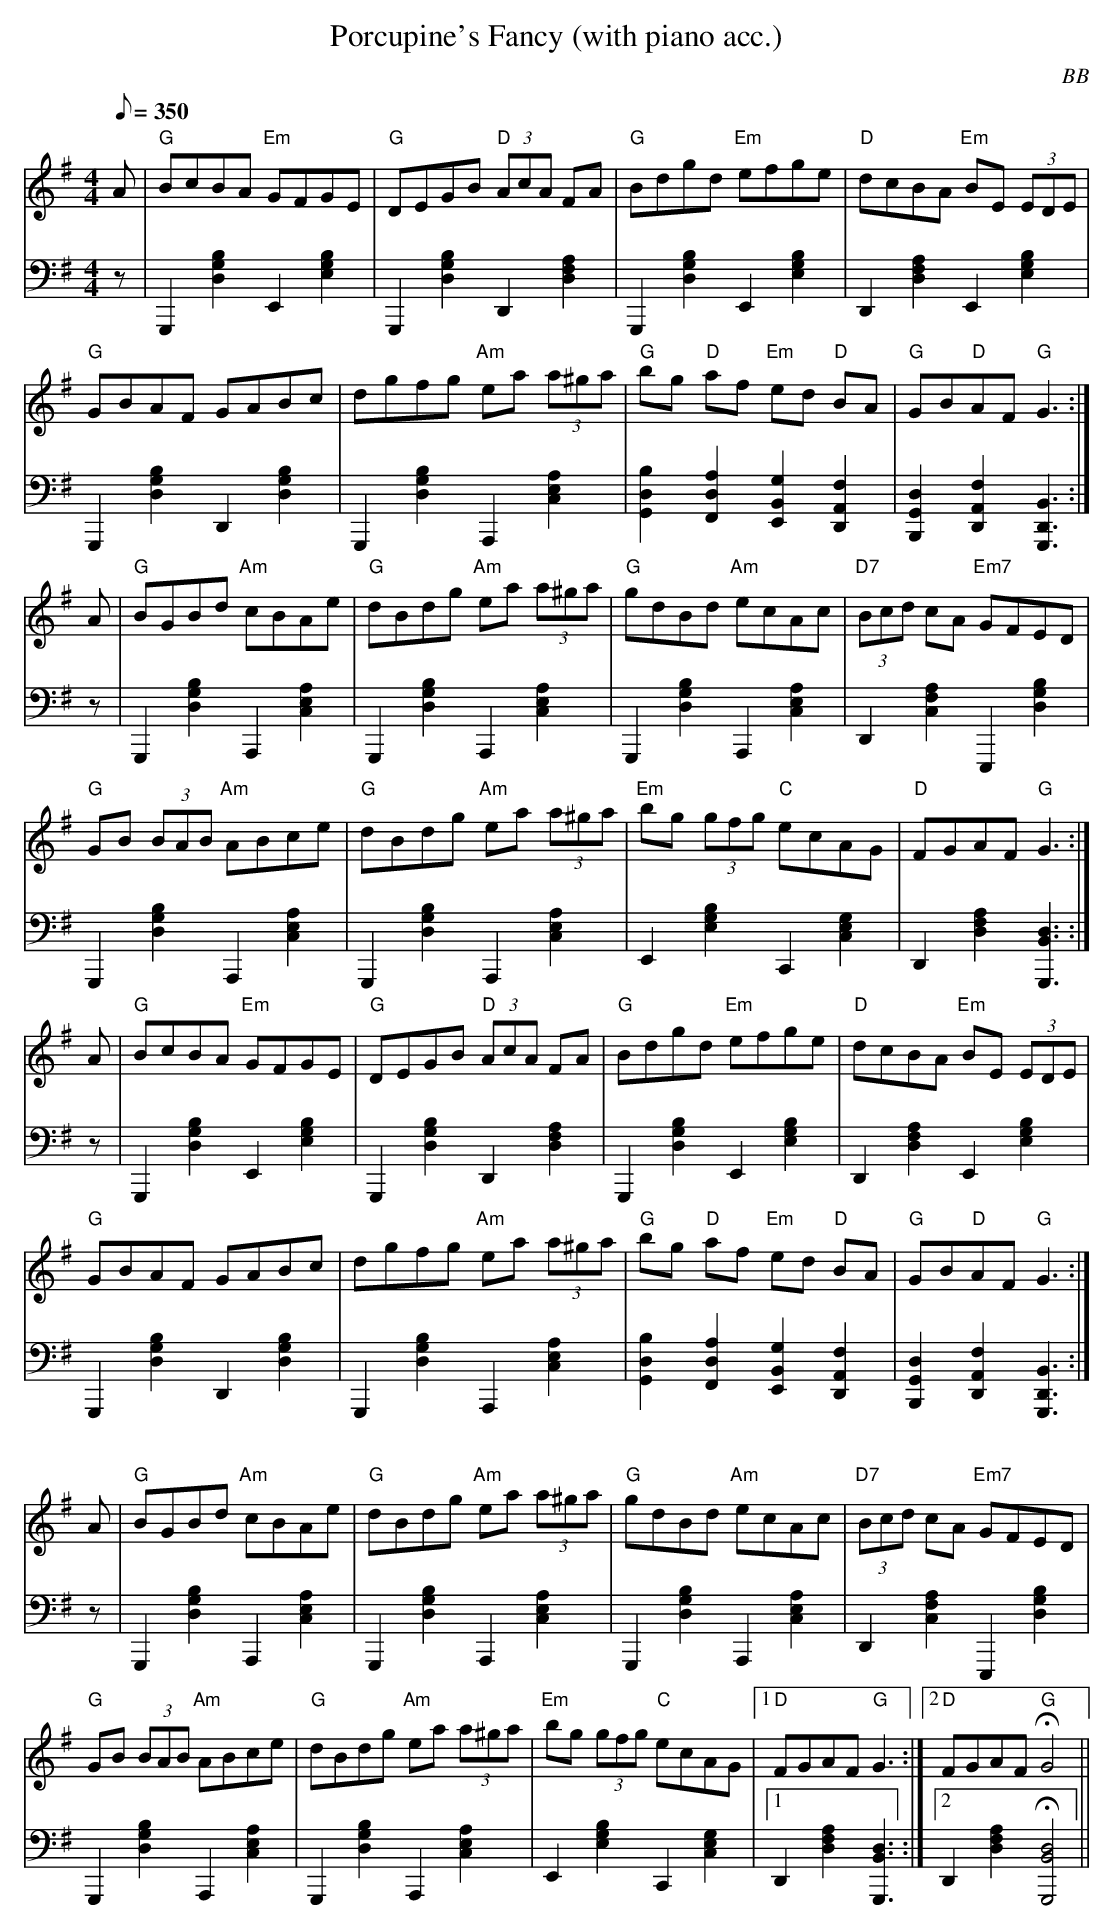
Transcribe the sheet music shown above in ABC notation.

X:1
T: Porcupine's Fancy (with piano acc.)
C: BB
L: 1/8
M: 4/4
Q: 1/8=350
V: 1 program 1 21 %acc
V: 2 volume=70 clef=bass m=D program 1 00
K: G
[V:1] A|"G"BcBA "Em"GFGE|"G"DEGB "D"(3AcA FA|"G"Bdgd "Em"efge|"D"dcBA "Em"BE (3EDE|
[V:2] z|G,,2[G2D2B2]E,2[B2E2G2]|G,,2[G2D2B2]D,2[D2A2F2]|G,,2[G2D2B2]E,2[B2E2G2]|\
D,2[D2A2F2]E,2[B2E2G2]|
[V:1] "G"GBAF GABc | dgfg "Am"ea (3a^ga | "G"bg "D"af "Em"ed "D"BA |"G"GB"D"AF "G"G3 :|
[V:2] G,,2[G2D2B2]D,2[G2D2B2]|G,,2[G2D2B2]A,,2[A2E2C2]|\
[G,2D2B2][D2A2F,2][E,2B,2G2][D,2A,2F2]|[G,2D2B,,2][D,2A,2F2][G,,3D,3B,3] :|
[V:1] A|"G"BGBd "Am"cBAe|"G"dBdg "Am"ea (3a^ga|"G"gdBd "Am"ecAc|"D7"(3Bcd cA "Em7"GFED |
[V:2] z|G,,2[G2D2B2]A,,2[A2E2C2]|G,,2[G2D2B2]A,,2[A2C2E2]|G,,2[G2D2B2]A,,2[A2C2E2]|\
D,2[C2A2F2]E,,2[G2D2B2]|
[V:1] "G"GB (3BAB "Am"ABce | "G"dBdg "Am"ea (3a^ga | "Em"bg (3gfg "C"ecAG |"D"FGAF "G"G3 :|
[V:2] G,,2[G2D2B2]A,,2[A2E2C2]|G,,2[G2D2B2]A,,2[A2C2E2]|E,2[B2E2G2]C,2[C2G2E2]|\
D,2[D2A2F2][G,,3D3B,3] :|
[V:1] A |"G"BcBA "Em"GFGE |"G"DEGB "D"(3AcA FA |"G"Bdgd "Em"efge |"D"dcBA "Em"BE (3EDE |
[V:2] z|G,,2[G2D2B2]E,2[B2E2G2]|G,,2[G2D2B2]D,2[D2A2F2]|G,,2[G2D2B2]E,2[B2E2G2]|\
D,2[D2A2F2]E,2[B2E2G2]|
[V:1] "G"GBAF GABc | dgfg "Am"ea (3a^ga | "G"bg "D"af "Em"ed "D"BA |"G"GB"D"AF "G"G3 :|
[V:2] G,,2[G2D2B2]D,2[G2D2B2]|G,,2[G2D2B2]A,,2[A2E2C2]|\
[G,2D2B2][D2A2F,2][E,2B,2G2][D,2A,2F2]|[G,2D2B,,2][D,2A,2F2][G,,3D,3B,3]:|
[V:1] A | "G"BGBd "Am"cBAe | "G"dBdg "Am"ea (3a^ga | "G"gdBd "Am"ecAc |"D7"(3Bcd cA "Em7"GFED |
[V:2] z |G,,2[G2D2B2]A,,2[A2E2C2]|G,,2[G2D2B2]A,,2[A2C2E2]|G,,2[G2D2B2]A,,2[A2C2E2]|\
D,2[C2A2F2]E,,2[G2D2B2]|
[V:1] "G"GB (3BAB "Am"ABce | "G"dBdg "Am"ea (3a^ga | "Em"bg (3gfg "C"ecAG |1 "D"FGAF "G"G3 :|2\
"D"FGAF "G"HG4 ||
[V:2] G,,2[G2D2B2]A,,2[A2E2C2]|G,,2[G2D2B2]A,,2[A2C2E2]|E,2[B2E2G2]C,2[C2G2E2]|1\
D,2[D2A2F2][G,,3D3B,3] :|2 D,2[D2A2F2]H[G,,4D4B,4]||
